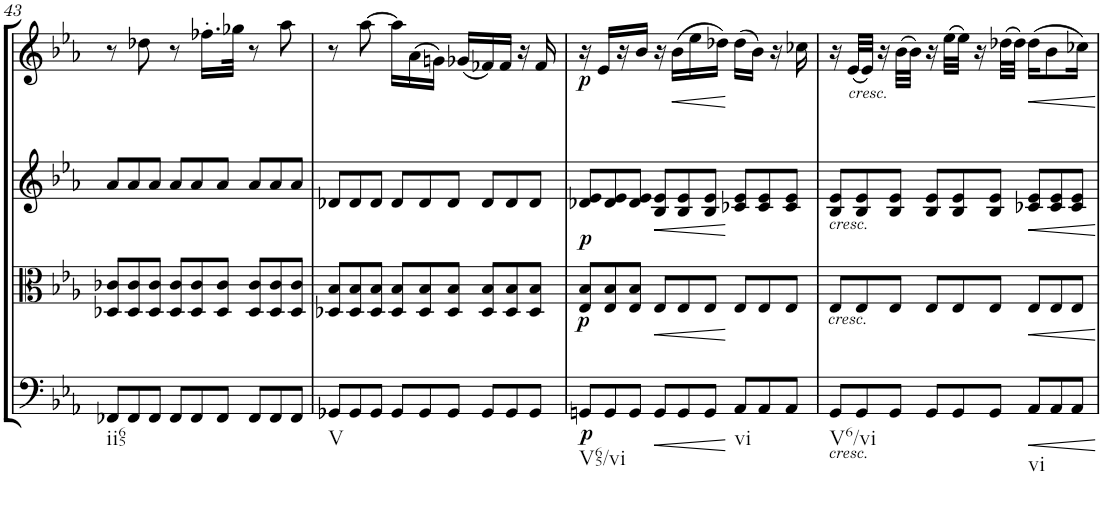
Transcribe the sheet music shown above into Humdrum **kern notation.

**kern	**dynam	**kern	**dynam	**kern	**dynam	**kern	**dynam
*part4	*part4	*part3	*part3	*part2	*part2	*part1	*part1
*staff4	*staff4	*staff3	*staff3	*staff2	*staff2	*staff1	*staff1
*I"Cello	*	*I"Viola	*	*I"2nd Violin	*	*I"1st Violin	*
*	*	*I'Vla	*	*I'Vln	*	*I'Vln	*
!!LO:PB:g=z
*clefF4	*	*clefC3	*	*clefG2	*	*clefG2	*
*k[b-e-a-]	*	*k[b-e-a-]	*	*k[b-e-a-]	*	*k[b-e-a-]	*
*E-:	*	*E-:	*	*E-:	*	*E-:	*
*M3/4	*	*M3/4	*	*M3/4	*	*M3/4	*
*Xtuplet	*	*Xtuplet	*	*Xtuplet	*	*	*
=43	=43	=43	=43	=43	=43	=43	=43
!LO:TX:b:t=ii65	!	!	!	!	!	!	!
12FF-X/L	.	12D-X/ 12c-X/L	.	12a-/L	.	8r	.
12FF-/	.	12D-/ 12c-/	.	12a-/	.	.	.
.	.	.	.	.	.	8dd-X\	.
12FF-/J	.	12D-/ 12c-/J	.	12a-/J	.	.	.
12FF-/L	.	12D-/ 12c-/L	.	12a-/L	.	8r	.
12FF-/	.	12D-/ 12c-/	.	12a-/	.	.	.
.	.	.	.	.	.	16.ff-X'\LL	.
12FF-/J	.	12D-/ 12c-/J	.	12a-/J	.	.	.
.	.	.	.	.	.	32gg-X\JJk	.
12FF-/L	.	12D-/ 12c-/L	.	12a-/L	.	8r	.
12FF-/	.	12D-/ 12c-/	.	12a-/	.	.	.
.	.	.	.	.	.	8aa-\	.
12FF-/J	.	12D-/ 12c-/J	.	12a-/J	.	.	.
=44	=44	=44	=44	=44	=44	=44	=44
!LO:TX:b:t=V	!	!	!	!	!	!	!
12GG-X/L	.	12D-X/ 12B-/L	.	12d-X/L	.	8r	.
12GG-/	.	12D-/ 12B-/	.	12d-/	.	.	.
.	.	.	.	.	.	[8aa-\	.
12GG-/J	.	12D-/ 12B-/J	.	12d-/J	.	.	.
12GG-/L	.	12D-/ 12B-/L	.	12d-/L	.	16aa-\LL]	.
.	.	.	.	.	.	(16a-\	.
12GG-/	.	12D-/ 12B-/	.	12d-/	.	.	.
.	.	.	.	.	.	16gn\JJ)	.
12GG-/J	.	12D-/ 12B-/J	.	12d-/J	.	.	.
.	.	.	.	.	.	(16g-X/LL	.
12GG-/L	.	12D-/ 12B-/L	.	12d-/L	.	16f-X/)	.
.	.	.	.	.	.	16f-/JJ	.
12GG-/	.	12D-/ 12B-/	.	12d-/	.	.	.
.	.	.	.	.	.	16r	.
12GG-/J	.	12D-/ 12B-/J	.	12d-/J	.	.	.
.	.	.	.	.	.	16f-/	.
=45	=45	=45	=45	=45	=45	=45	=45
!LO:TX:b:t=V65/vi	!	!	!	!	!	!	!
!	!LO:DY:b	!	!LO:DY:a	!	!	!	!
!	!	!	!LO:DY:n=1:b	!	!	!	!LO:DY:b
12GGn/L	p	12E-/ 12B-/L	p p	12d-X/ 12e-/L	.	16r	p
.	.	.	.	.	.	16e-/LL	.
12GG/	.	12E-/ 12B-/	.	12d-/ 12e-/	.	.	.
.	.	.	.	.	.	16r	.
12GG/J	.	12E-/ 12B-/J	.	12d-/ 12e-/J	.	.	.
.	.	.	.	.	.	16b-/JJ	.
!	!	!	!LO:HP:b	!	!LO:HP:b	!	!
12GG/L	.	12E-/L	<	12B-/ 12e-/L	<	16r	.
!	!	!	!	!	!	!	!LO:HP:b
.	.	.	.	.	.	(16b-\LL	<
12GG/	.	12E-/	.	12B-/ 12e-/	.	.	.
.	.	.	.	.	.	16ee-\	.
12GG/J	.	12E-/J	.	12B-/ 12e-/J	.	.	.
.	.	.	.	.	.	16dd-X\JJ)	.
!LO:TX:b:t=vi	!	!	!	!	!	!	!
12AA-/L	.	12E-/L	[	12c-X/ 12e-/L	[	(16dd-\LL	[
.	.	.	.	.	.	16b-\JJ)	.
12AA-/	.	12E-/	.	12c-/ 12e-/	.	.	.
.	.	.	.	.	.	16r	.
12AA-/J	.	12E-/J	.	12c-/ 12e-/J	.	.	.
.	.	.	.	.	.	16cc-X\	.
=46	=46	=46	=46	=46	=46	=46	=46
!	!	!	!	!LO:TX:b:i:t=cresc.	!	!	!
!	!	!LO:TX:b:i:t=cresc.	!	!	!	!	!
!LO:TX:b:i:t=cresc.	!	!	!	!	!	!	!
!LO:TX:b:t=V6/vi	!	!	!	!	!	!	!
12GG/L	.	12E-/L	.	12B-/ 12e-/L	.	16r	.
!	!	!	!	!	!	!LO:TX:b:i:t=cresc.	!
.	.	.	.	.	.	(32e-/LLL	.
12GG/	.	12E-/	.	12B-/ 12e-/	.	.	.
.	.	.	.	.	.	32e-/JJJ)	.
.	.	.	.	.	.	16r	.
12GG/J	.	12E-/J	.	12B-/ 12e-/J	.	.	.
.	.	.	.	.	.	(32b-\LLL	.
.	.	.	.	.	.	32b-\JJJ)	.
12GG/L	.	12E-/L	.	12B-/ 12e-/L	.	16r	.
.	.	.	.	.	.	(32ee-\LLL	.
12GG/	.	12E-/	.	12B-/ 12e-/	.	.	.
.	.	.	.	.	.	32ee-\JJJ)	.
.	.	.	.	.	.	16r	.
12GG/J	.	12E-/J	.	12B-/ 12e-/J	.	.	.
.	.	.	.	.	.	(32dd-X\LLL	.
.	.	.	.	.	.	32dd-\JJJ)	.
!LO:TX:b:t=vi	!	!	!	!	!	!	!
12AA-/L	.	12E-/L	.	12c-X/ 12e-/L	.	(16dd-\KL	.
.	.	.	.	.	.	8b-\	.
12AA-/	.	12E-/	.	12c-/ 12e-/	.	.	.
12AA-/J	.	12E-/J	.	12c-/ 12e-/J	.	.	.
.	.	.	.	.	.	16cc-X\Jk)	.
=	=	=	=	=	=	=	=
*-	*-	*-	*-	*-	*-	*-	*-
